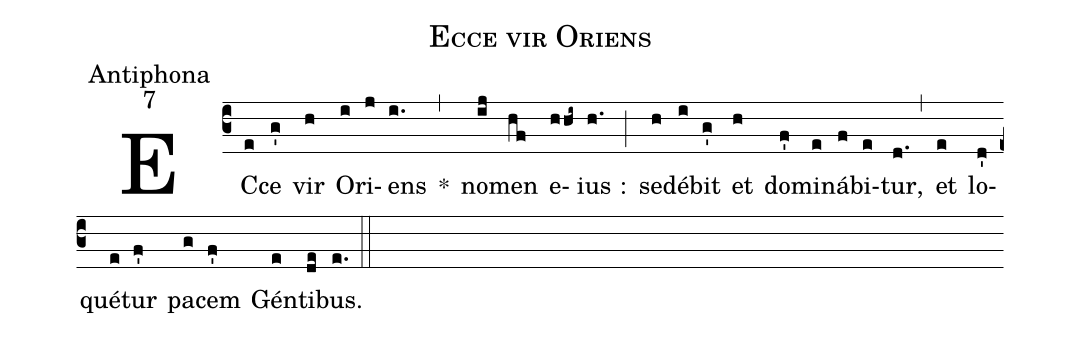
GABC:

name:Ecce vir Oriens;
office-part:Antiphona;
mode:7;
%%
(c3) EC(e)ce(g') vir(h) O(i)ri(j)ens(i.) *(,)
no(ij)men(hf) e(hhi~)ius :(h.) (;)
se(h)dé(i)bit(g') et(h) do(f')mi(e)ná(f)bi(e)tur,(d.) (,)
et(e) lo(d')qué(e)tur(f') pa(g)cem(f') Gén(e)ti(de)bus.(e.) (::)
